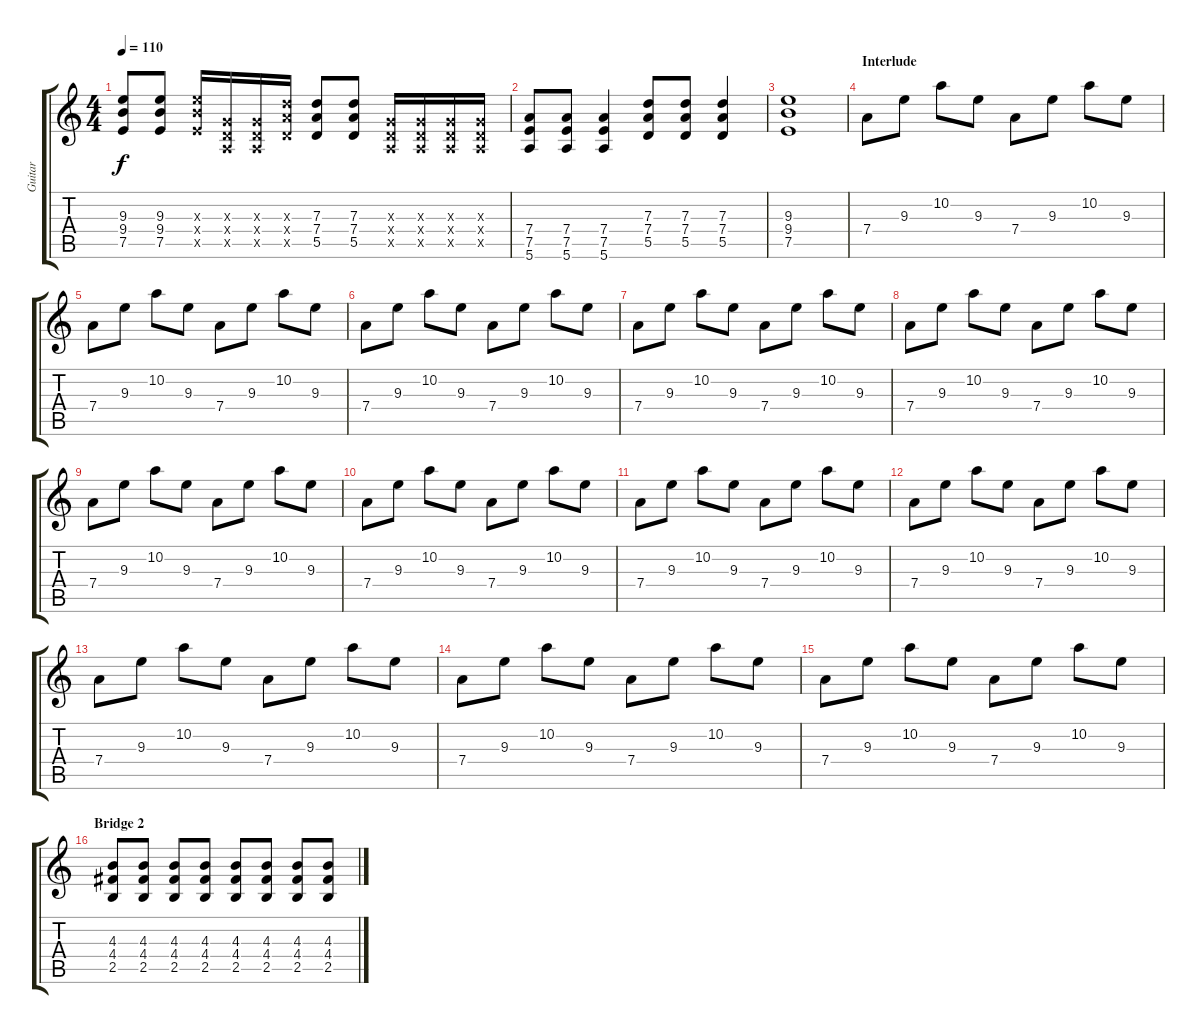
\track ("Guitar" "Guitar") {instrument distortionguitar}
\staff {score tabs}
\tuning (E4 B3 G3 D3 A2 E2) {hide}
\ts (4 4)
\tempo 110
\clef g2
\ks c
(9.3 9.4 7.5).8{dy f} (9.3 9.4 7.5).8 (9.3{x} 9.4{x} 7.5{x}).16 (0.3{x} 0.4{x} 0.5{x}).16 (0.3{x} 0.4{x} 0.5{x}).16 (7.3{x} 7.4{x} 5.5{x}).16 (7.3 7.4 5.5).8 (7.3 7.4 5.5).8 (0.3{x} 0.4{x} 0.5{x}).16 (0.3{x} 0.4{x} 0.5{x}).16 (0.3{x} 0.4{x} 0.5{x}).16 (0.3{x} 0.4{x} 0.5{x}).16 |
(7.4 7.5 5.6).8 (7.4 7.5 5.6).8 (7.4 7.5 5.6).4 (7.3 7.4 5.5).8 (7.3 7.4 5.5).8 (7.3 7.4 5.5).4 |
(9.3 9.4 7.5).1 |
\section ("" "Interlude")
7.4.8{instrument electricguitarclean} 9.3.8 10.2.8 9.3.8 7.4.8 9.3.8 10.2.8 9.3.8 |
7.4.8 9.3.8 10.2.8 9.3.8 7.4.8 9.3.8 10.2.8 9.3.8 |
7.4.8 9.3.8 10.2.8 9.3.8 7.4.8 9.3.8 10.2.8 9.3.8 |
7.4.8 9.3.8 10.2.8 9.3.8 7.4.8 9.3.8 10.2.8 9.3.8 |
7.4.8 9.3.8 10.2.8 9.3.8 7.4.8 9.3.8 10.2.8 9.3.8 |
7.4.8 9.3.8 10.2.8 9.3.8 7.4.8 9.3.8 10.2.8 9.3.8 |
7.4.8 9.3.8 10.2.8 9.3.8 7.4.8 9.3.8 10.2.8 9.3.8 |
7.4.8 9.3.8 10.2.8 9.3.8 7.4.8 9.3.8 10.2.8 9.3.8 |
7.4.8 9.3.8 10.2.8 9.3.8 7.4.8 9.3.8 10.2.8 9.3.8 |
7.4.8 9.3.8 10.2.8 9.3.8 7.4.8 9.3.8 10.2.8 9.3.8 |
7.4.8 9.3.8 10.2.8 9.3.8 7.4.8 9.3.8 10.2.8 9.3.8 |
7.4.8 9.3.8 10.2.8 9.3.8 7.4.8 9.3.8 10.2.8 9.3.8 |
\section ("" "Bridge 2")
(4.3 4.4 2.5).8{volume 8 instrument distortionguitar} (4.3 4.4 2.5).8 (4.3 4.4 2.5).8{volume 9} (4.3 4.4 2.5).8 (4.3 4.4 2.5).8{volume 10} (4.3 4.4 2.5).8 (4.3 4.4 2.5).8{volume 11} (4.3 4.4 2.5).8
